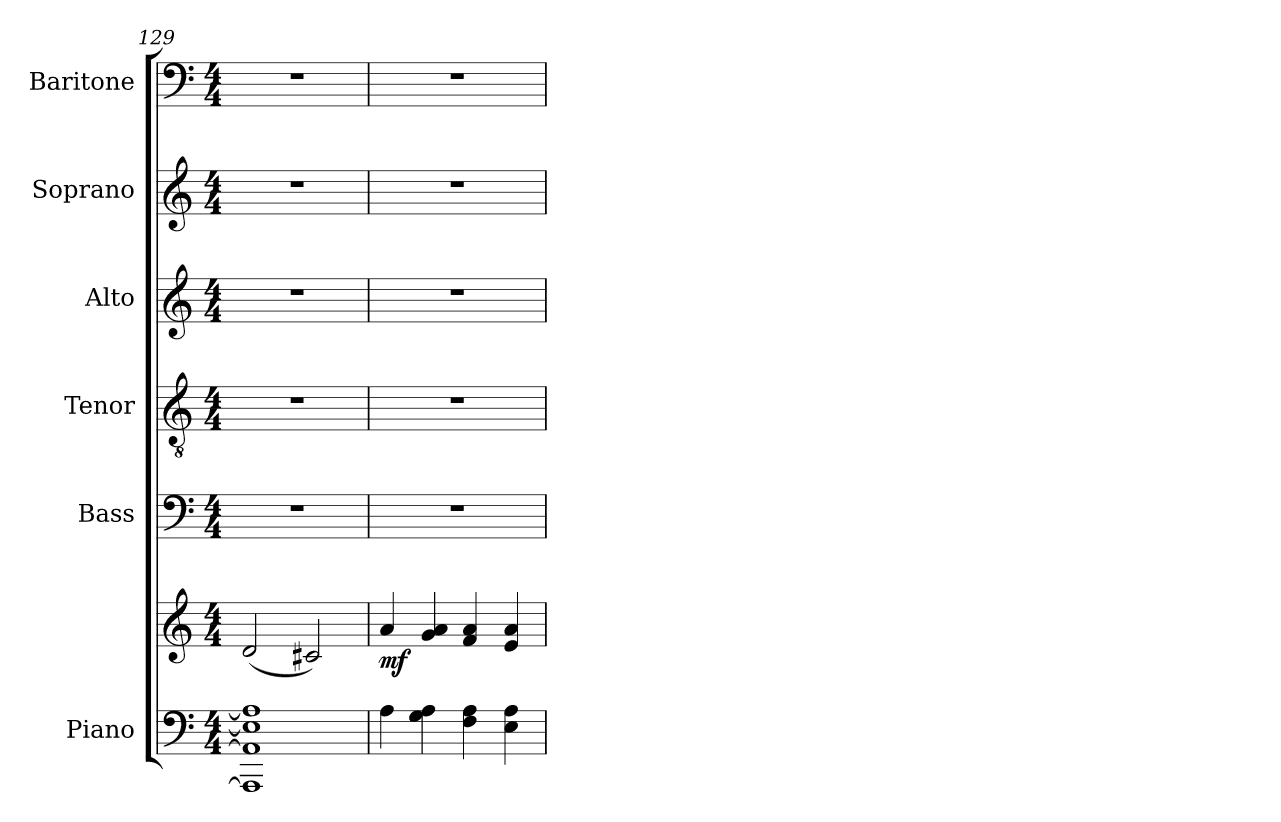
**kern	**kern	**dynam	**kern	**kern	**kern	**kern	**kern
*part6	*part6	*part6	*part5	*part4	*part3	*part2	*part1
*staff7	*staff6	*staff6/7	*staff5	*staff4	*staff3	*staff2	*staff1
*I"Piano	*	*	*I"Bass	*I"Tenor	*I"Alto	*I"Soprano	*I"Baritone
*	*	*	*I'B	*I'T	*I'A	*I'S	*
*clefF4	*clefG2	*	*clefF4	*clefGv2	*clefG2	*clefG2	*clefF4
*k[]	*k[]	*	*k[]	*k[]	*k[]	*k[]	*k[]
*C:	*C:	*	*C:	*C:	*C:	*C:	*C:
*M4/4	*M4/4	*	*M4/4	*M4/4	*M4/4	*M4/4	*M4/4
=129	=129	=129	=129	=129	=129	=129	=129
*^	*	*	*	*	*	*	*
1E/] 1A/]	1AAA\] 1AA\]	(<2d	.	1r	1r	1r	1r	1r
.	.	2c#X)	.	.	.	.	.	.
=130	=130	=130	=130	=130	=130	=130	=130	=130
!	!	!	!LO:DY:b	!	!	!	!	!
4A\	2ryy	4a	mf	1r	1r	1r	1r	1r
4G\ 4A\	.	4g 4a	.	.	.	.	.	.
4F\ 4A\	2ryy	4f 4a	.	.	.	.	.	.
4E\ 4A\	.	4e 4a	.	.	.	.	.	.
*v	*v	*	*	*	*	*	*	*
=	=	=	=	=	=	=	=
*-	*-	*-	*-	*-	*-	*-	*-
